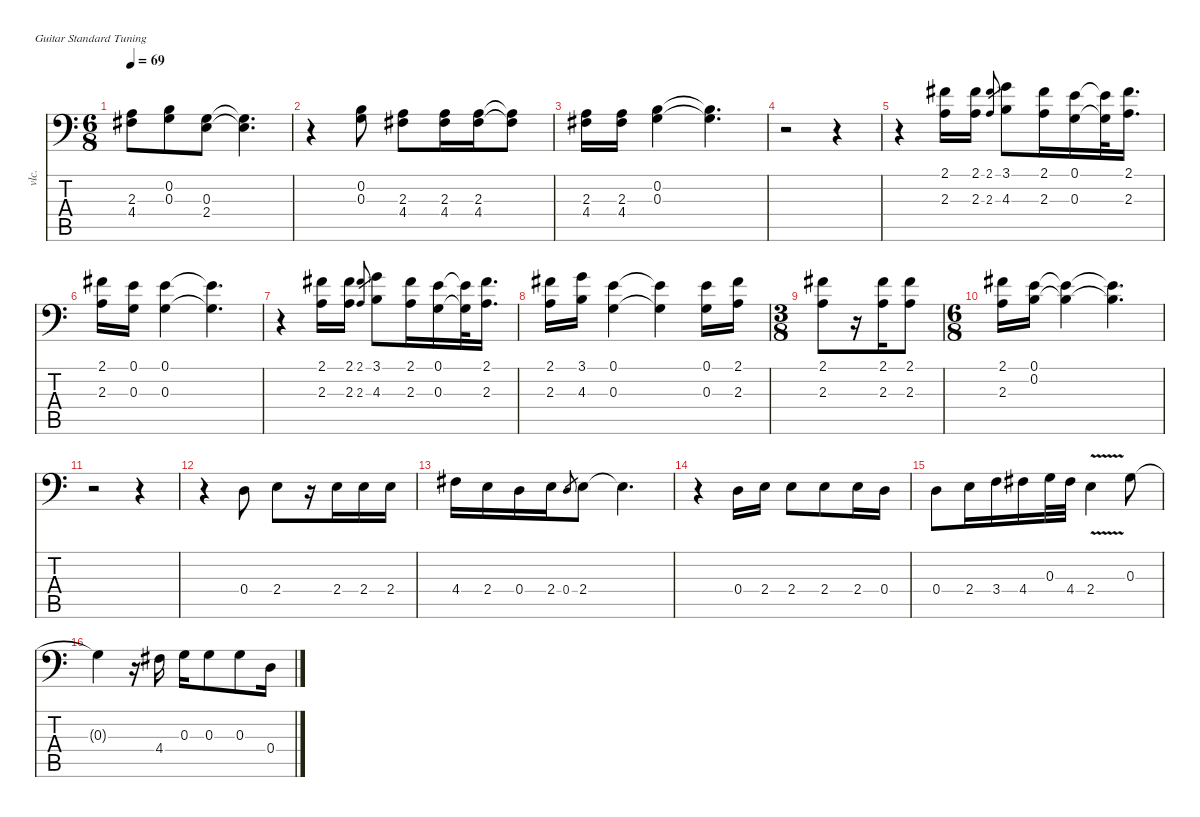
\defaultSystemsLayout 4
\hideDynamics
\bracketExtendMode nobrackets
\track ("Voice" "vlc.") {instrument cello}
\staff {score tabs}
\tuning (E4 B3 G3 D3 A2 E2)
\ts (6 8)
\tempo 69
\clef f4
\ks c
(2.3 4.4{acc #}).8{dy f} (0.2 0.3).8 (0.3 2.4).8 (0.3{t} 2.4{t}).4{d} |
r.4 (0.2 0.3).8 (2.3 4.4{acc #}).8 (2.3 4.4{acc #}).16 (2.3 4.4{acc #}).16 (2.3{t} 4.4{t acc #}).8 |
(2.3 4.4{acc #}).16 (2.3 4.4{acc #}).16 (0.2 0.3).4{dy mp} (0.2{t} 0.3{t}).4{d dy f} |
r.2 r.4 |
r.4 (2.1{acc #} 2.3).16 (2.1{acc #} 2.3).16 (2.1{acc #} 2.3).8{gr dy mf} (3.1 4.3).8{dy f} (2.1{acc #} 2.3).16 (0.1 0.3).16 (0.1{t} 0.3{t}).32 (2.1{acc #} 2.3).16{d} |
(2.1{acc #} 2.3).16 (0.1 0.3).16 (0.1 0.3).4{dy mp} (0.1{t} 0.3{t}).4{d dy f} |
r.4 (2.1{acc #} 2.3).16 (2.1{acc #} 2.3).16 (2.1{acc #} 2.3).8{gr dy mf} (3.1 4.3).8{dy f} (2.1{acc #} 2.3).16 (0.1 0.3).16 (0.1{t} 0.3{t}).32 (2.1{acc #} 2.3).16{d} |
(2.1{acc #} 2.3).16 (3.1 4.3).16 (0.1 0.3).4 (0.1{t} 0.3{t}).4 (0.1 0.3).16{dy mp} (2.1{acc #} 2.3).16 |
\ts (3 8)
(2.1{acc #} 2.3).8{dy f} r.16 (2.1{acc #} 2.3).16 (2.1{acc #} 2.3).8 |
\ts (6 8)
(2.1{acc #} 2.3).16 (0.1 0.2).16 (0.1{t} 0.2{t}).4 (0.1{t} 0.2{t}).4{d} |
r.2 r.4 |
r.4 0.4.8 2.4.8 r.16 2.4.16 2.4.16 2.4.16 |
4.4{acc #}.16 2.4.16 0.4.16 2.4.16 0.4.8{gr dy p} 2.4.8{dy mp} 2.4{t}.4{d dy f} |
r.4 0.4.16 2.4.16 2.4.8 2.4.8 2.4.16 0.4.16 |
0.4.8 2.4.16 3.4.16 4.4{acc #}.16 0.3.32 4.4{acc #}.32 2.4{v}.4 0.3.8{dy mp} |
0.3{t}.4{dy f} r.16 4.4{acc #}.16 0.3.16 0.3.8 0.3.8 0.4.16
